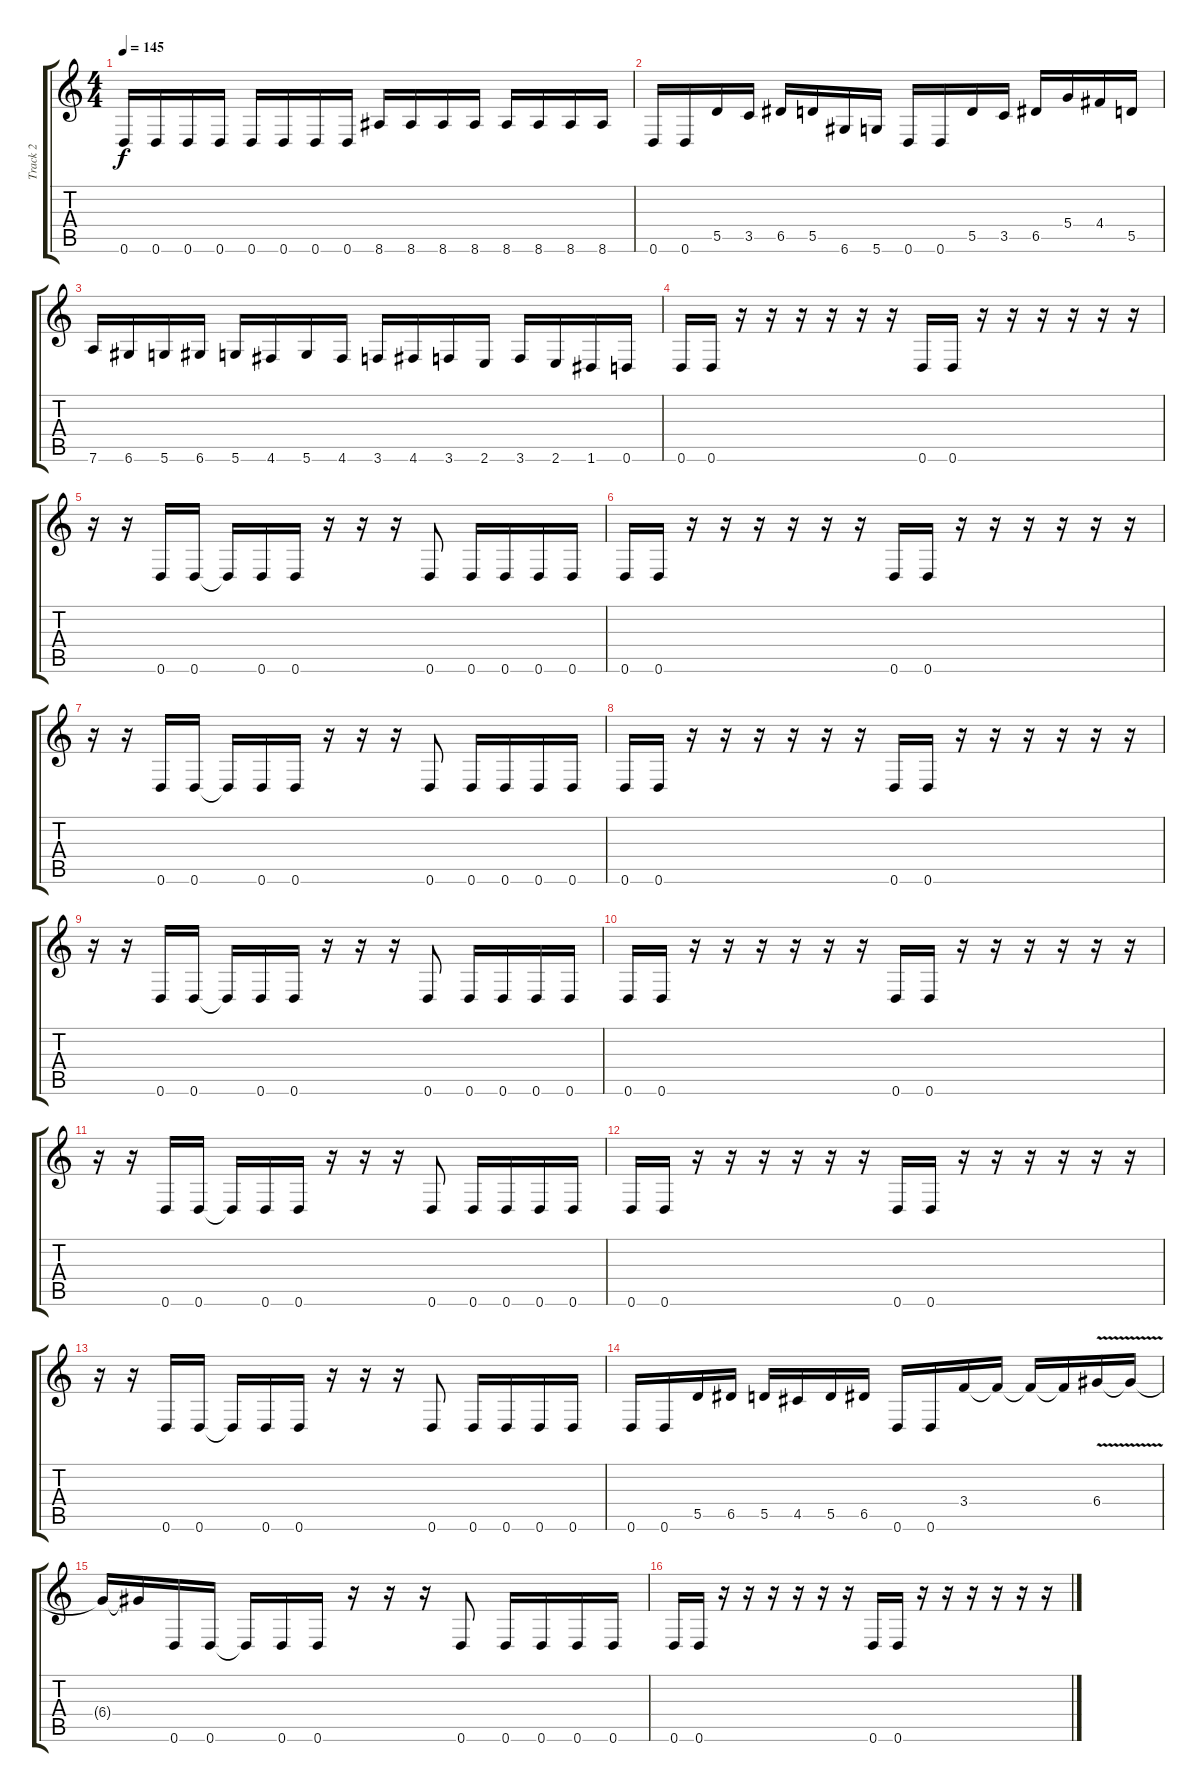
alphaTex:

\track ("Track 2" "Track 2") {instrument distortionguitar}
\staff {score tabs}
\tuning (E4 B3 G3 D3 A2 D2) {hide}
\ts (4 4)
\tempo 145
\clef g2
\ks c
0.6.16{dy f} 0.6.16 0.6.16 0.6.16 0.6.16 0.6.16 0.6.16 0.6.16 8.6.16 8.6.16 8.6.16 8.6.16 8.6.16 8.6.16 8.6.16 8.6.16 |
0.6.16 0.6.16 5.5.16 3.5.16 6.5.16 5.5.16 6.6.16 5.6.16 0.6.16 0.6.16 5.5.16 3.5.16 6.5.16 5.4.16 4.4.16 5.5.16 |
7.6.16 6.6.16 5.6.16 6.6.16 5.6.16 4.6.16 5.6.16 4.6.16 3.6.16 4.6.16 3.6.16 2.6.16 3.6.16 2.6.16 1.6.16 0.6.16 |
0.6.16 0.6.16 r.16 r.16 r.16 r.16 r.16 r.16 0.6.16 0.6.16 r.16 r.16 r.16 r.16 r.16 r.16 |
r.16 r.16 0.6.16 0.6.16 0.6{t}.16 0.6.16 0.6.16 r.16 r.16 r.16 0.6.8 0.6.16 0.6.16 0.6.16 0.6.16 |
0.6.16 0.6.16 r.16 r.16 r.16 r.16 r.16 r.16 0.6.16 0.6.16 r.16 r.16 r.16 r.16 r.16 r.16 |
r.16 r.16 0.6.16 0.6.16 0.6{t}.16 0.6.16 0.6.16 r.16 r.16 r.16 0.6.8 0.6.16 0.6.16 0.6.16 0.6.16 |
0.6.16 0.6.16 r.16 r.16 r.16 r.16 r.16 r.16 0.6.16 0.6.16 r.16 r.16 r.16 r.16 r.16 r.16 |
r.16 r.16 0.6.16 0.6.16 0.6{t}.16 0.6.16 0.6.16 r.16 r.16 r.16 0.6.8 0.6.16 0.6.16 0.6.16 0.6.16 |
0.6.16 0.6.16 r.16 r.16 r.16 r.16 r.16 r.16 0.6.16 0.6.16 r.16 r.16 r.16 r.16 r.16 r.16 |
r.16 r.16 0.6.16 0.6.16 0.6{t}.16 0.6.16 0.6.16 r.16 r.16 r.16 0.6.8 0.6.16 0.6.16 0.6.16 0.6.16 |
0.6.16 0.6.16 r.16 r.16 r.16 r.16 r.16 r.16 0.6.16 0.6.16 r.16 r.16 r.16 r.16 r.16 r.16 |
r.16 r.16 0.6.16 0.6.16 0.6{t}.16 0.6.16 0.6.16 r.16 r.16 r.16 0.6.8 0.6.16 0.6.16 0.6.16 0.6.16 |
0.6.16 0.6.16 5.5.16 6.5.16 5.5.16 4.5.16 5.5.16 6.5.16 0.6.16 0.6.16 3.4.16 3.4{t}.16 3.4{t}.16 3.4{t}.16 6.4{v}.16 6.4{t}.16 |
6.4{t}.16 6.4{t}.16 0.6.16 0.6.16 0.6{t}.16 0.6.16 0.6.16 r.16 r.16 r.16 0.6.8 0.6.16 0.6.16 0.6.16 0.6.16 |
0.6.16 0.6.16 r.16 r.16 r.16 r.16 r.16 r.16 0.6.16 0.6.16 r.16 r.16 r.16 r.16 r.16 r.16
